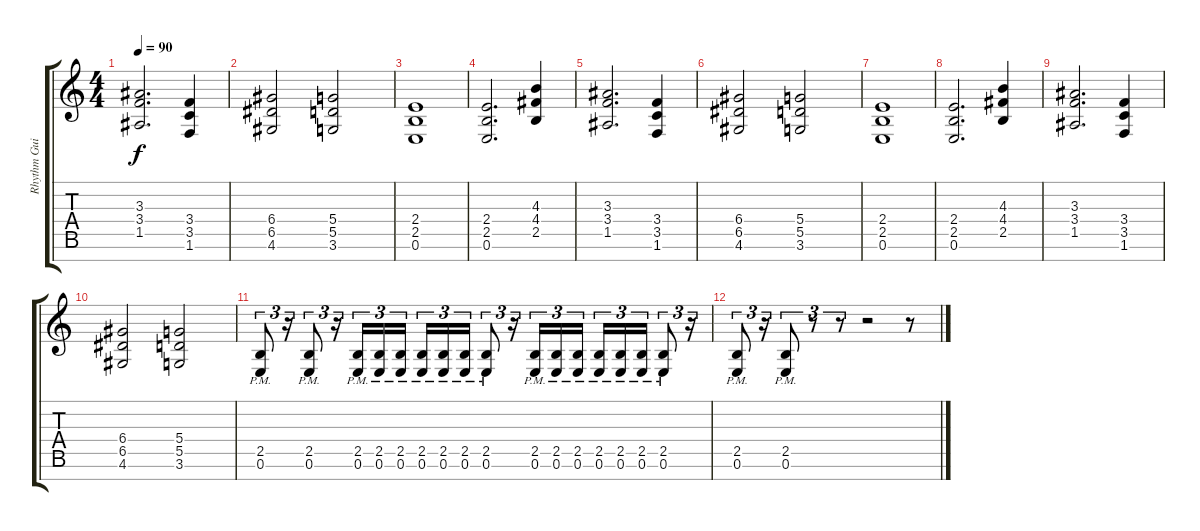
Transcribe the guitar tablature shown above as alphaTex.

\track ("Rhythm Guitar (7string)" "Rhythm Gui") {instrument distortionguitar}
\staff {score tabs}
\tuning (E4 B3 G3 D3 A2 E2 B1) {hide}
\ts (4 4)
\tempo 90
\clef g2
\ks c
(3.3 3.4 1.5).2{d dy f} (3.4 3.5 1.6).4 |
(6.4 6.5 4.6).2 (5.4 5.5 3.6).2 |
(2.4 2.5 0.6).1 |
(2.4 2.5 0.6).2{d} (4.3 4.4 2.5).4 |
(3.3 3.4 1.5).2{d} (3.4 3.5 1.6).4 |
(6.4 6.5 4.6).2 (5.4 5.5 3.6).2 |
(2.4 2.5 0.6).1 |
(2.4 2.5 0.6).2{d} (4.3 4.4 2.5).4 |
(3.3 3.4 1.5).2{d} (3.4 3.5 1.6).4 |
(6.4 6.5 4.6).2 (5.4 5.5 3.6).2 |
(2.5{pm} 0.6{pm}).8{tu (3 2)} r.16{tu (3 2)} (2.5{pm} 0.6{pm}).8{tu (3 2)} r.16{tu (3 2)} (2.5{pm} 0.6{pm}).16{tu (3 2)} (2.5{pm} 0.6{pm}).16{tu (3 2)} (2.5{pm} 0.6{pm}).16{tu (3 2) beam splitsecondary} (2.5{pm} 0.6{pm}).16{tu (3 2)} (2.5{pm} 0.6{pm}).16{tu (3 2)} (2.5{pm} 0.6{pm}).16{tu (3 2)} (2.5{pm} 0.6{pm}).8{tu (3 2)} r.16{tu (3 2)} (2.5{pm} 0.6{pm}).16{tu (3 2)} (2.5{pm} 0.6{pm}).16{tu (3 2)} (2.5{pm} 0.6{pm}).16{tu (3 2)} (2.5{pm} 0.6{pm}).16{tu (3 2)} (2.5{pm} 0.6{pm}).16{tu (3 2)} (2.5{pm} 0.6{pm}).16{tu (3 2)} (2.5{pm} 0.6{pm}).8{tu (3 2)} r.16{tu (3 2)} |
(2.5{pm} 0.6{pm}).8{tu (3 2)} r.16{tu (3 2)} (2.5{pm} 0.6{pm}).8{tu (3 2)} r.8{tu (3 2)} r.8{tu (3 2)} r.2 r.8
